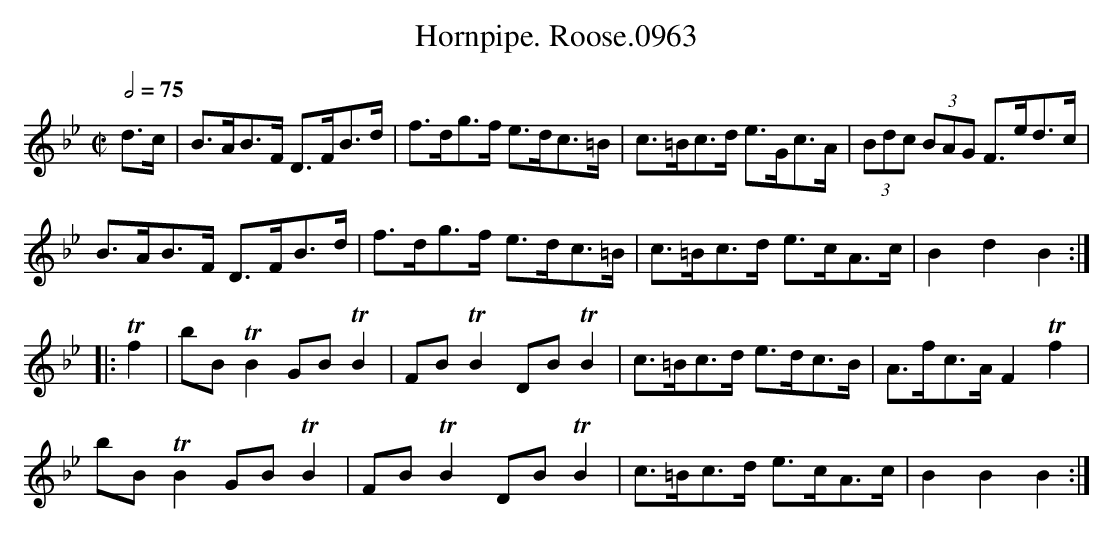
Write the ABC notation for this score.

X:1
T:Hornpipe. Roose.0963
M:C|
L:1/8
Q:2/4=75
K:Bb
d>c | B>AB>F D>FB>d | f>dg>f e>dc>=B | c>=Bc>d e>Gc>A | (3Bdc (3BAG F>ed>c |
B>AB>F D>FB>d | f>dg>f e>dc>=B | c>=Bc>d e>cA>c | B2d2B2 :|
|: Tf2 | bBTB2 GBTB2 | FB TB2 DBTB2 | c>=Bc>d e>dc>B | A>fc>A F2Tf2 |
bBTB2 GBTB2 | FB TB2 DBTB2 | c>=Bc>d e>cA>c | B2B2B2 :|
